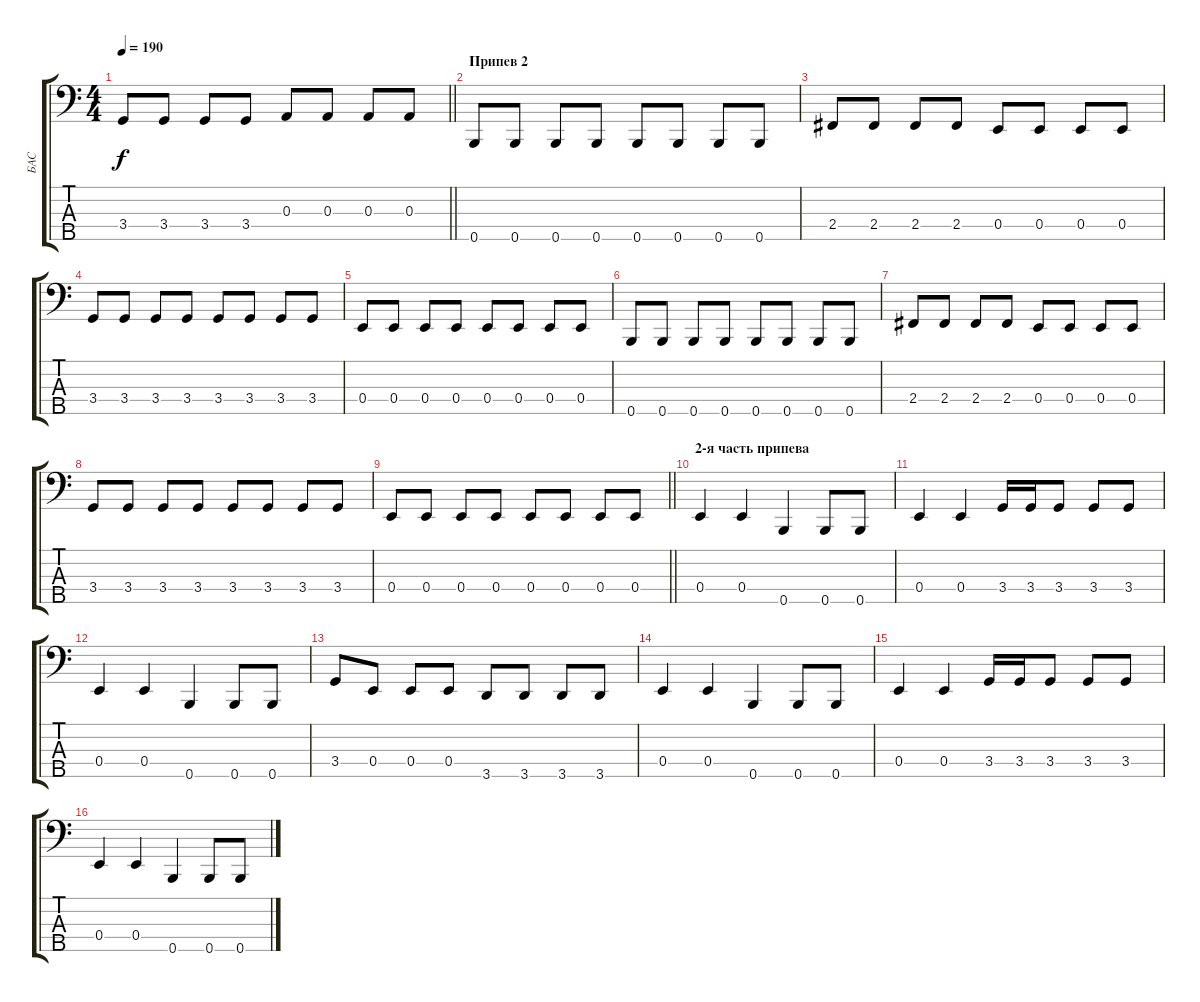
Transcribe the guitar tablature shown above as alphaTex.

\track ("БАС" "БАС") {instrument electricbasspick}
\staff {score tabs}
\tuning (G2 D2 A1 E1 B0) {hide}
\ts (4 4)
\tempo 190
\clef f4
\barLineRight lightlight
\ks c
3.4.8{dy f} 3.4.8 3.4.8 3.4.8 0.3.8 0.3.8 0.3.8 0.3.8 |
\section ("" "Припев 2")
0.5.8 0.5.8 0.5.8 0.5.8 0.5.8 0.5.8 0.5.8 0.5.8 |
2.4.8 2.4.8 2.4.8 2.4.8 0.4.8 0.4.8 0.4.8 0.4.8 |
3.4.8 3.4.8 3.4.8 3.4.8 3.4.8 3.4.8 3.4.8 3.4.8 |
0.4.8 0.4.8 0.4.8 0.4.8 0.4.8 0.4.8 0.4.8 0.4.8 |
0.5.8 0.5.8 0.5.8 0.5.8 0.5.8 0.5.8 0.5.8 0.5.8 |
2.4.8 2.4.8 2.4.8 2.4.8 0.4.8 0.4.8 0.4.8 0.4.8 |
3.4.8 3.4.8 3.4.8 3.4.8 3.4.8 3.4.8 3.4.8 3.4.8 |
\barLineRight lightlight
0.4.8 0.4.8 0.4.8 0.4.8 0.4.8 0.4.8 0.4.8 0.4.8 |
\section ("" "2-я часть припева")
0.4.4 0.4.4 0.5.4 0.5.8 0.5.8 |
0.4.4 0.4.4 3.4.16 3.4.16 3.4.8 3.4.8 3.4.8 |
0.4.4 0.4.4 0.5.4 0.5.8 0.5.8 |
3.4.8 0.4.8 0.4.8 0.4.8 3.5.8 3.5.8 3.5.8 3.5.8 |
0.4.4 0.4.4 0.5.4 0.5.8 0.5.8 |
0.4.4 0.4.4 3.4.16 3.4.16 3.4.8 3.4.8 3.4.8 |
0.4.4 0.4.4 0.5.4 0.5.8 0.5.8
